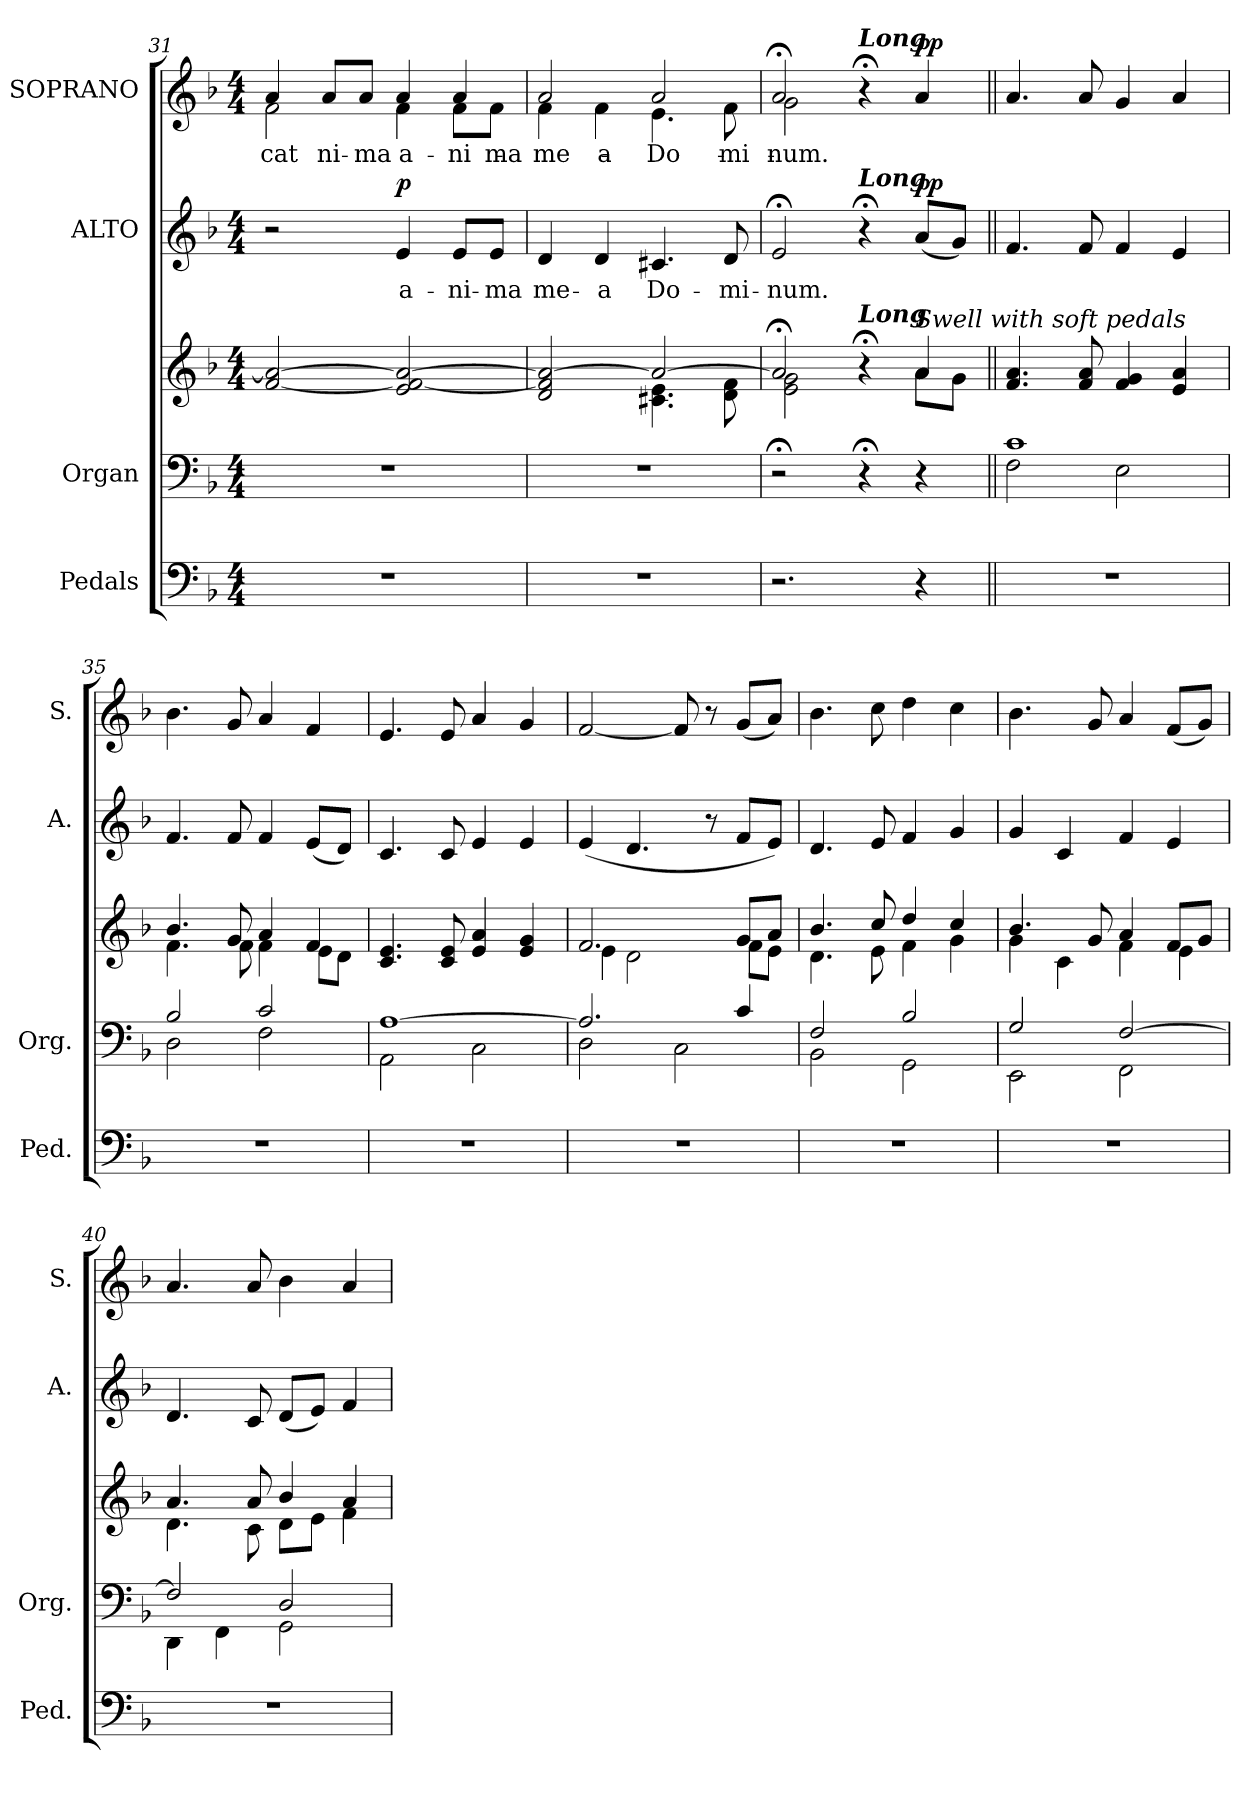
**kern	**kern	**kern	**kern	**text	**dynam	**kern	**text	**dynam
*part4	*part3	*part3	*part2	*part2	*part2	*part1	*part1	*part1
*staff5	*staff4	*staff3	*staff2	*staff2	*staff2	*staff1	*staff1	*staff1
*I"Pedals	*I"Organ	*	*I"ALTO	*	*	*I"SOPRANO	*	*
*I'Ped.	*I'Org.	*	*I'A.	*	*	*I'S.	*	*
*clefF4	*clefF4	*clefG2	*clefG2	*	*	*clefG2	*	*
*k[b-]	*k[b-]	*k[b-]	*k[b-]	*	*	*k[b-]	*	*
*d:	*d:	*d:	*d:	*	*	*d:	*	*
*M4/4	*M4/4	*M4/4	*M4/4	*	*	*M4/4	*	*
=31	=31	=31	=31	=31	=31	=31	=31	=31
!	!	!	!	!	!	!	!LO:LY:a:color=#000000	!
*	*	*	*	*	*	*^	*	*
!	!	!	!	!	!	!	!	!LO:LY:b:color=#000000	!
1r	1r	[2fi/ 2ai_	2r	.	.	4ai/	2fi\	-cat	.
!	!	!	!	!	!	!	!	!LO:LY:a:color=#000000	!
.	.	.	.	.	.	8ai/L	.	ni-	.
!	!	!	!	!	!	!	!	!LO:LY:a:color=#000000	!
.	.	.	.	.	.	8ai/J	.	-ma	.
!	!	!	!	!LO:LY:b:color=#000000	!	!	!	!	!
!	!	!	!	!	!	!	!	!LO:LY:a:color=#000000	!
!	!	!	!	!	!	!	!	!LO:LY:b:color=#000000	!
.	.	2ei/ 2fi_ 2ai_	4ei/	a-	p	4ai/	4fi\	-a-	.
!	!	!	!	!LO:LY:b:color=#000000	!	!	!	!	!
!	!	!	!	!	!	!	!	!LO:LY:a:color=#000000	!
!	!	!	!	!	!	!	!	!LO:LY:b:color=#000000	!
.	.	.	8ei/L	-ni-	.	4ai/	8fi\L	ni-	.
!	!	!	!	!LO:LY:b:color=#000000	!	!	!	!	!
!	!	!	!	!	!	!	!	!LO:LY:b:color=#000000	!
.	.	.	8ei/J	-ma	.	.	8fi\J	-ma	.
!!LO:LB:g=z	!!
=32	=32	=32	=32	=32	=32	=32	=32	=32	=32
*	*	*^	*	*	*	*	*	*	*
!	!	!	!	!	!LO:LY:b:color=#000000	!	!	!	!	!
!	!	!	!	!	!	!	!	!	!LO:LY:a:color=#000000	!
!	!	!	!	!	!	!	!	!	!LO:LY:b:color=#000000	!
1r	1r	2di/ 2fi] 2ai_	2ryy	4di/	me-	.	2ai/	4fi\	-me-	.
!	!	!	!	!	!LO:LY:b:color=#000000	!	!	!	!	!
!	!	!	!	!	!	!	!	!	!LO:LY:b:color=#000000	!
.	.	.	.	4di/	-a	.	.	4fi\	-a	.
!	!	!	!	!	!LO:LY:b:color=#000000	!	!	!	!	!
!	!	!	!	!	!	!	!	!	!LO:LY:a:color=#000000	!
!	!	!	!	!	!	!	!	!	!LO:LY:b:color=#000000	!
.	.	2ai/_	4.c#Xi\ 4.ei	4.c#Xi/	Do-	.	2ai/	4.ei\	-Do-	.
!	!	!	!	!	!LO:LY:b:color=#000000	!	!	!	!	!
!	!	!	!	!	!	!	!	!	!LO:LY:b:color=#000000	!
.	.	.	8di\ 8fi	8di/	-mi-	.	.	8fi\	-mi-	.
=33	=33	=33	=33	=33	=33	=33	=33	=33	=33	=33
!	!	!	!	!	!LO:LY:b:color=#000000	!	!	!	!	!
!	!	!	!	!	!	!	!	!	!LO:LY:a:color=#000000	!
!	!	!	!	!	!	!	!	!	!LO:LY:b:color=#000000	!
2.r	2r;	2a;i/]	2ei\ 2gi	2e;i/	-num.	.	2a;i/	2gi\	num.	.
!	!	!	!	!	!	!	!LO:TX:a:Bi:t=Long	!	!	!
!	!	!	!	!LO:TX:a:Bi:t=Long	!	!	!	!	!	!
!	!	!LO:TX:a:Bi:t=Long	!	!	!	!	!	!	!	!
.	4r;	4r;	4ryy	4r;	.	.	4r;	2ryy	.	.
*	*	*MM60	*	*	*	*	*MM60	*	*	*
!	!	!LO:TX:a:i:t=Swell with soft pedals	!	!	!	!	!	!	!	!
4r	4r	4ai/	8ai\L	(8ai/L	.	pp	4ai/	.	.	pp
.	.	.	8gi\J	8gi/J)	.	.	.	.	.	.
*	*	*v	*v	*	*	*	*v	*v	*	*
=34||	=34||	=34||	=34||	=34||	=34||	=34||	=34||	=34||
*	*^	*	*	*	*	*	*	*
1r	1ci	2Fi\	4.fi/ 4.ai	4.fi/	.	.	4.ai/	.	.
.	.	.	8fi/ 8ai	8fi/	.	.	8ai/	.	.
.	.	2Ei\	4fi/ 4gi	4fi/	.	.	4gi/	.	.
.	.	.	4ei/ 4ai	4ei/	.	.	4ai/	.	.
=35	=35	=35	=35	=35	=35	=35	=35	=35	=35
*	*	*	*^	*	*	*	*	*	*
1r	2B-i/	2Di\	4.b-i/	4.fi\	4.fi/	.	.	4.b-i\	.	.
.	.	.	8gi/	8fi\	8fi/	.	.	8gi/	.	.
.	2ci/	2Fi\	4ai/	4fi\	4fi/	.	.	4ai/	.	.
.	.	.	4fi/	8ei\L	(8ei/L	.	.	4fi/	.	.
.	.	.	.	8di\J	8di/J)	.	.	.	.	.
*	*	*	*v	*v	*	*	*	*	*	*
=36	=36	=36	=36	=36	=36	=36	=36	=36	=36
1r	[1Ai	2AAi\	4.ci/ 4.ei	4.ci/	.	.	4.ei/	.	.
.	.	.	8ci/ 8ei	8ci/	.	.	8ei/	.	.
.	.	2Ci\	4ei/ 4ai	4ei/	.	.	4ai/	.	.
.	.	.	4ei/ 4gi	4ei/	.	.	4gi/	.	.
=37	=37	=37	=37	=37	=37	=37	=37	=37	=37
*	*	*	*^	*	*	*	*	*	*
1r	2.Ai/]	2Di\	2.fi/	4ei\	(4ei/	.	.	[2fi/	.	.
.	.	.	.	2di\	4.di/	.	.	.	.	.
.	.	2Ci\	.	.	.	.	.	8fi/]	.	.
.	.	.	.	.	8r	.	.	8r	.	.
.	4ci/	.	8gi/L	8fi\L	8fi/L	.	.	(8gi/L	.	.
.	.	.	8ai/J	8ei\J	8ei/J)	.	.	8ai/J)	.	.
=38	=38	=38	=38	=38	=38	=38	=38	=38	=38	=38
1r	2Fi/	2BB-i\	4.b-i/	4.di\	4.di/	.	.	4.b-i\	.	.
.	.	.	8cci/	8ei\	8ei/	.	.	8cci\	.	.
.	2B-i/	2GGi\	4ddi/	4fi\	4fi/	.	.	4ddi\	.	.
.	.	.	4cci/	4gi\	4gi/	.	.	4cci\	.	.
!!LO:PB:g=z
=39	=39	=39	=39	=39	=39	=39	=39	=39	=39	=39
1r	2Gi/	2EEi\	4.b-i/	4gi\	4gi/	.	.	4.b-i\	.	.
.	.	.	.	4ci\	4ci/	.	.	.	.	.
.	.	.	8gi/	.	.	.	.	8gi/	.	.
.	[2Fi/	2FFi\	4ai/	4fi\	4fi/	.	.	4ai/	.	.
.	.	.	8fi/L	4ei\	4ei/	.	.	(8fi/L	.	.
.	.	.	8gi/J	.	.	.	.	8gi/J)	.	.
=40	=40	=40	=40	=40	=40	=40	=40	=40	=40	=40
1r	2Fi/]	4DDi\	4.ai/	4.di\	4.di/	.	.	4.ai/	.	.
.	.	4FFi\	.	.	.	.	.	.	.	.
.	.	.	8ai/	8ci\	8ci/	.	.	8ai/	.	.
.	2Di/	2GGi\	4b-i/	8di\L	(8di/L	.	.	4b-i\	.	.
.	.	.	.	8ei\J	8ei/J)	.	.	.	.	.
.	.	.	4ai/	4fi\	4fi/	.	.	4ai/	.	.
*	*v	*v	*	*	*	*	*	*	*	*
*	*	*v	*v	*	*	*	*	*	*
=	=	=	=	=	=	=	=	=
*-	*-	*-	*-	*-	*-	*-	*-	*-
